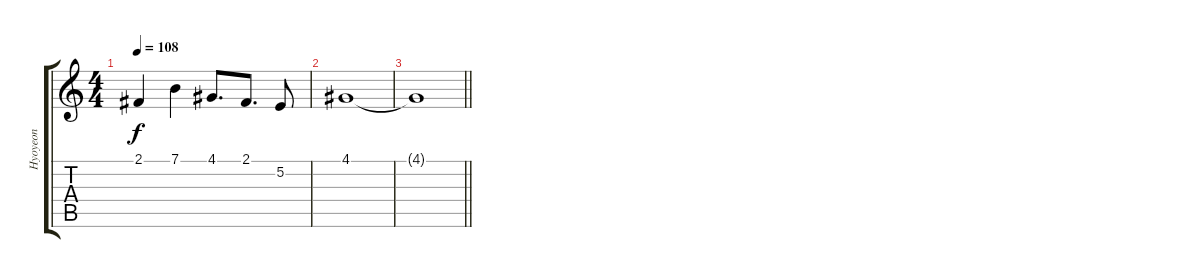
\track ("Hyoyeon" "Hyoyeon") {instrument frenchhorn}
\staff {score tabs}
\tuning (E4 B3 G3 D3 A2 E2) {hide}
\ts (4 4)
\tempo 108
\clef g2
\ks c
2.1.4{dy f} 7.1.4 4.1.8{d} 2.1.8{d} 5.2.8 |
4.1.1 |
\barLineRight lightlight
4.1{t}.1
